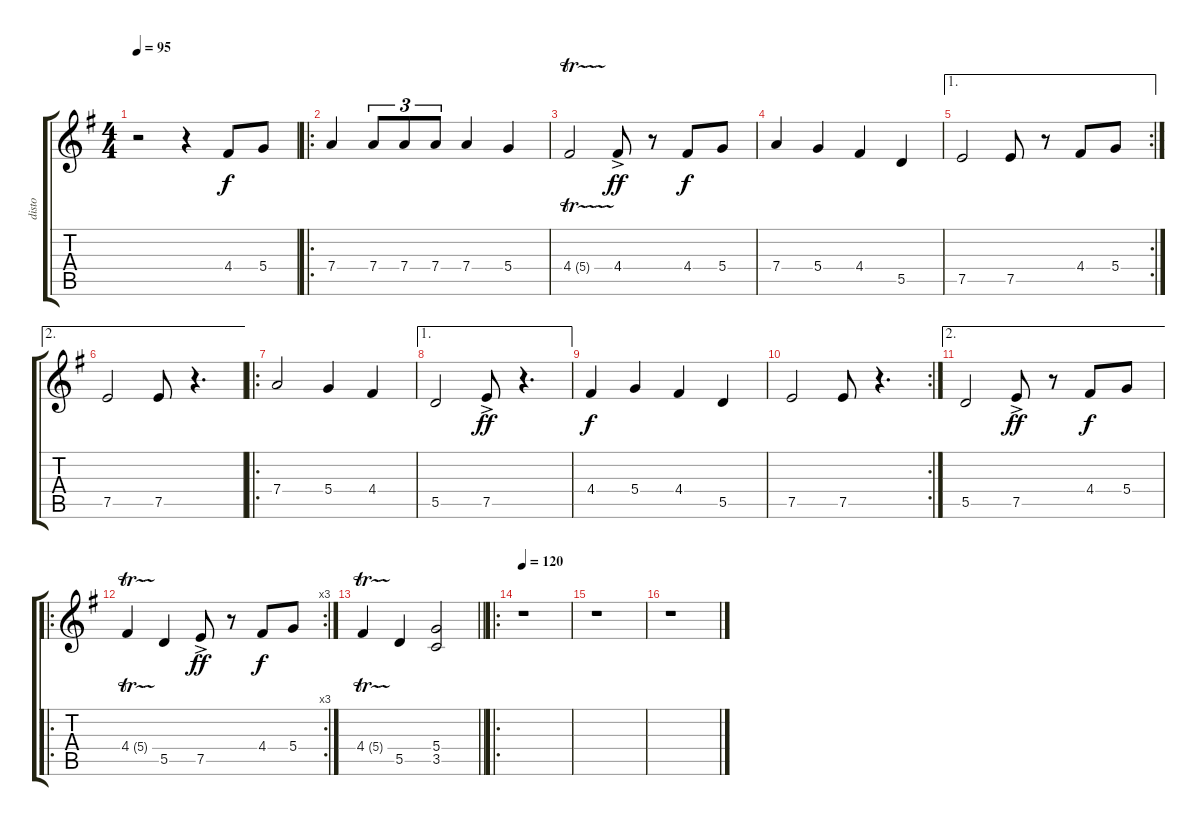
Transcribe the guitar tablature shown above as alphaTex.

\track ("disto" "disto") {instrument overdrivenguitar}
\staff {score tabs}
\tuning (E4 B3 G3 D3 A2 E2) {hide}
\ts (4 4)
\tempo 95
\clef g2
\ks g
r.2{dy f instrument overdrivenguitar} r.4 4.4.8 5.4.8 |
\ro
7.4.4 7.4.8{tu (3 2)} 7.4.8{tu (3 2)} 7.4.8{tu (3 2)} 7.4.4 5.4.4 |
4.4{tr (5 32)}.2 4.4{ac}.8{dy ff} r.8 4.4.8{dy f} 5.4.8 |
7.4.4 5.4.4 4.4.4 5.5.4 |
\ae 1
\rc 2
7.5.2 7.5.8 r.8 4.4.8 5.4.8 |
\ae 2
7.5.2 7.5.8 r.4{d} |
\ro
7.4.2 5.4.4 4.4.4 |
\ae 1
5.5.2 7.5{ac}.8{dy ff} r.4{d} |
4.4.4{dy f} 5.4.4 4.4.4 5.5.4 |
\rc 2
7.5.2 7.5.8 r.4{d} |
\ae 2
5.5.2 7.5{ac}.8{dy ff} r.8 4.4.8{dy f} 5.4.8 |
\ro
\rc 3
4.4{tr (5 32)}.4 5.5.4 7.5{ac}.8{dy ff} r.8 4.4.8{dy f} 5.4.8 |
\barLineRight lightlight
4.4{tr (5 32)}.4 5.5.4 (5.4 3.5).2 |
\ro
\tempo 120
r.1 |
r.1 |
r.1
